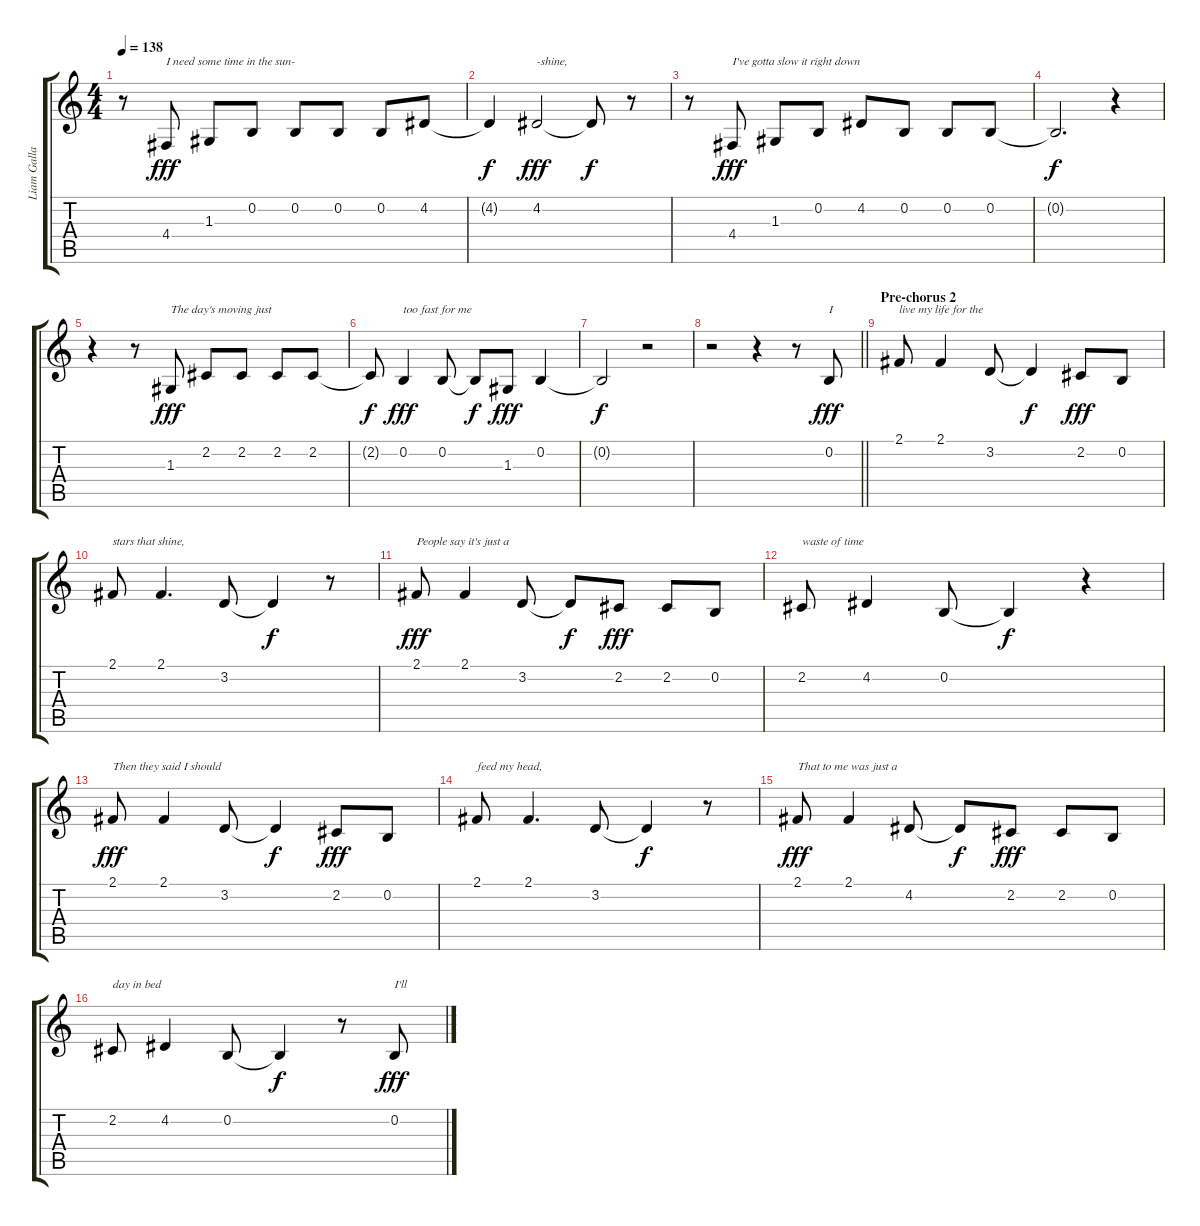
\track ("Liam Gallagher" "Liam Galla") {instrument tenorsax}
\staff {score tabs}
\tuning (E4 B3 G3 D3 A2 E2) {hide}
\ts (4 4)
\tempo 138
\clef g2
\ks c
r.8{dy f} 4.4.8{txt "I need some time in the sun-" dy fff} 1.3.8 0.2.8 0.2.8 0.2.8 0.2.8 4.2.8 |
4.2{t}.4{dy f} 4.2.2{txt "-shine," dy fff} 4.2{t}.8{dy f} r.8 |
r.8 4.4.8{txt "I've gotta slow it right down" dy fff} 1.3.8 0.2.8 4.2.8 0.2.8 0.2.8 0.2.8 |
0.2{t}.2{d dy f} r.4 |
r.4 r.8 1.3.8{txt "The day's moving just" dy fff} 2.2.8 2.2.8 2.2.8 2.2.8 |
2.2{t}.8{dy f} 0.2.4{txt "too fast for me" dy fff} 0.2.8 0.2{t}.8{dy f} 1.3.8{dy fff} 0.2.4 |
0.2{t}.2{dy f} r.2 |
\barLineRight lightlight
r.2 r.4 r.8 0.2.8{txt "I" dy fff} |
\section ("" "Pre-chorus 2")
2.1.8{txt "live my life for the"} 2.1.4 3.2.8 3.2{t}.4{dy f} 2.2.8{dy fff} 0.2.8 |
2.1.8{txt "stars that shine,"} 2.1.4{d} 3.2.8 3.2{t}.4{dy f} r.8 |
2.1.8{txt "People say it's just a" dy fff} 2.1.4 3.2.8 3.2{t}.8{dy f} 2.2.8{dy fff} 2.2.8 0.2.8 |
2.2.8{txt "waste of time"} 4.2.4 0.2.8 0.2{t}.4{dy f} r.4 |
2.1.8{txt "Then they said I should" dy fff} 2.1.4 3.2.8 3.2{t}.4{dy f} 2.2.8{dy fff} 0.2.8 |
2.1.8{txt "feed my head,"} 2.1.4{d} 3.2.8 3.2{t}.4{dy f} r.8 |
2.1.8{txt "That to me was just a" dy fff} 2.1.4 4.2.8 4.2{t}.8{dy f} 2.2.8{dy fff} 2.2.8 0.2.8 |
2.2.8{txt "day in bed"} 4.2.4 0.2.8 0.2{t}.4{dy f} r.8 0.2.8{txt "I'll" dy fff}
